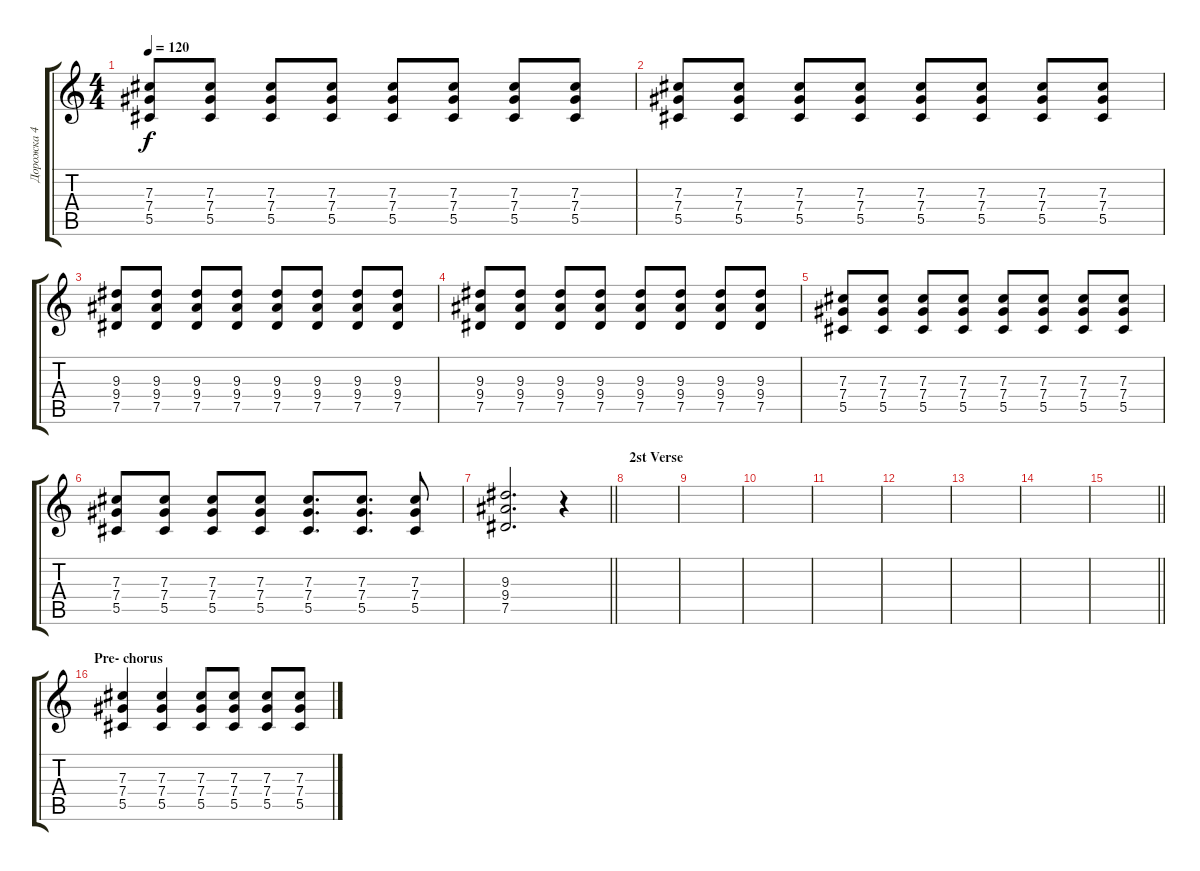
\track ("Дорожка 4" "Дорожка 4") {instrument distortionguitar}
\staff {score tabs}
\tuning (Eb4 Bb3 Gb3 Db3 Ab2 Eb2) {hide}
\ts (4 4)
\tempo 120
\clef g2
\ks c
(7.3 7.4 5.5).8{dy f} (7.3 7.4 5.5).8 (7.3 7.4 5.5).8 (7.3 7.4 5.5).8 (7.3 7.4 5.5).8 (7.3 7.4 5.5).8 (7.3 7.4 5.5).8 (7.3 7.4 5.5).8 |
(7.3 7.4 5.5).8 (7.3 7.4 5.5).8 (7.3 7.4 5.5).8 (7.3 7.4 5.5).8 (7.3 7.4 5.5).8 (7.3 7.4 5.5).8 (7.3 7.4 5.5).8 (7.3 7.4 5.5).8 |
(9.3 9.4 7.5).8 (9.3 9.4 7.5).8 (9.3 9.4 7.5).8 (9.3 9.4 7.5).8 (9.3 9.4 7.5).8 (9.3 9.4 7.5).8 (9.3 9.4 7.5).8 (9.3 9.4 7.5).8 |
(9.3 9.4 7.5).8 (9.3 9.4 7.5).8 (9.3 9.4 7.5).8 (9.3 9.4 7.5).8 (9.3 9.4 7.5).8 (9.3 9.4 7.5).8 (9.3 9.4 7.5).8 (9.3 9.4 7.5).8 |
(7.3 7.4 5.5).8 (7.3 7.4 5.5).8 (7.3 7.4 5.5).8 (7.3 7.4 5.5).8 (7.3 7.4 5.5).8 (7.3 7.4 5.5).8 (7.3 7.4 5.5).8 (7.3 7.4 5.5).8 |
(7.3 7.4 5.5).8 (7.3 7.4 5.5).8 (7.3 7.4 5.5).8 (7.3 7.4 5.5).8 (7.3 7.4 5.5).8{d} (7.3 7.4 5.5).8{d} (7.3 7.4 5.5).8 |
\barLineRight lightlight
(9.3 9.4 7.5).2{d} r.4 |
\section ("" "2st Verse")
|
|
|
|
|
|
|
\barLineRight lightlight
|
\section ("" "Pre- chorus")
(7.3 7.4 5.5).4 (7.3 7.4 5.5).4 (7.3 7.4 5.5).8 (7.3 7.4 5.5).8 (7.3 7.4 5.5).8 (7.3 7.4 5.5).8
